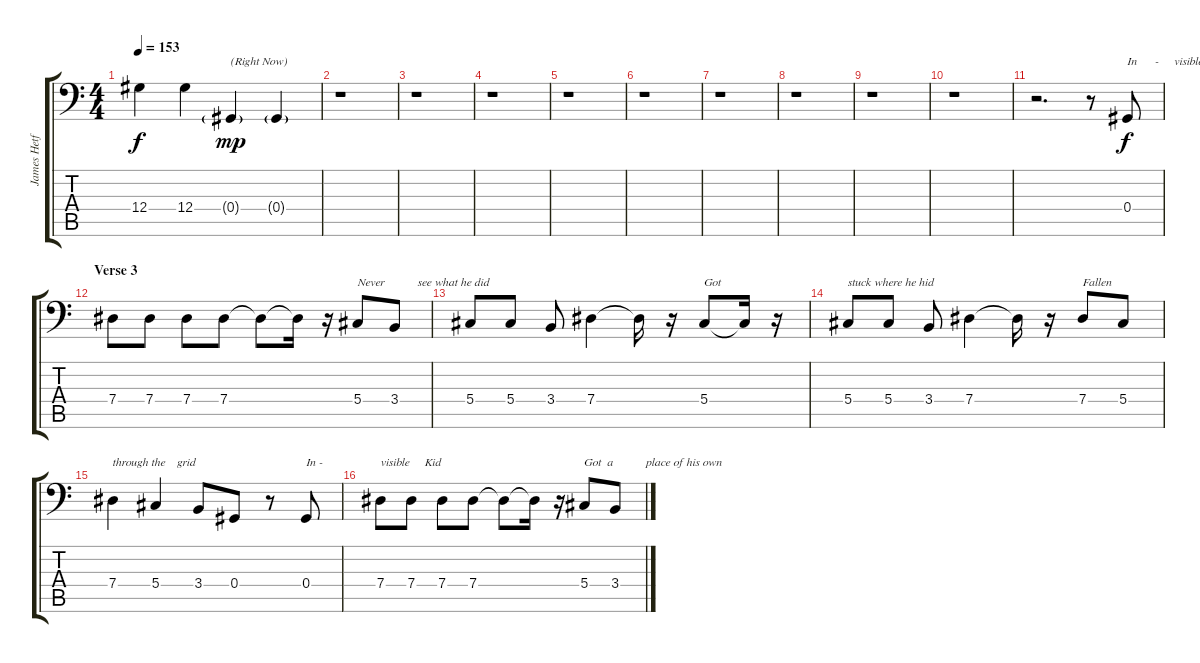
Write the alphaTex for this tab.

\track ("James Hetfield (Vocals)" "James Hetf") {instrument lead8bassandlead}
\staff {score tabs}
\tuning (Bb3 F3 Db3 Ab2 Eb2 Ab1) {hide}
\ts (4 4)
\tempo 153
\clef f4
\ks c
12.4.4{dy f} 12.4.4 0.4{g}.4{txt "(Right Now)" dy mp} 0.4{g}.4 |
r.1 |
r.1 |
r.1 |
r.1 |
r.1 |
r.1 |
r.1 |
r.1 |
r.1 |
r.2{d} r.8 0.4.8{txt "In      -     visible    Kid" dy f} |
\section ("" "Verse 3")
7.4.8 7.4.8 7.4.8 7.4.8 7.4{t}.8 7.4{t}.16 r.16 5.4.8{txt "Never           see what he did"} 3.4.8 |
5.4.8 5.4.8 3.4.8 7.4.4 7.4{t}.16 r.16 5.4.8{txt "Got"} 5.4{t}.16 r.16 |
5.4.8{txt "stuck where he hid"} 5.4.8 3.4.8 7.4.4 7.4{t}.16 r.16 7.4.8{txt "Fallen"} 5.4.8 |
7.4.4{txt "through the    grid"} 5.4.4 3.4.8 0.4.8 r.8 0.4.8{txt "In - "} |
7.4.8{txt "visible     Kid"} 7.4.8 7.4.8 7.4.8 7.4{t}.8 7.4{t}.16 r.16 5.4.8{txt "Got  a           place of his own"} 3.4.8
